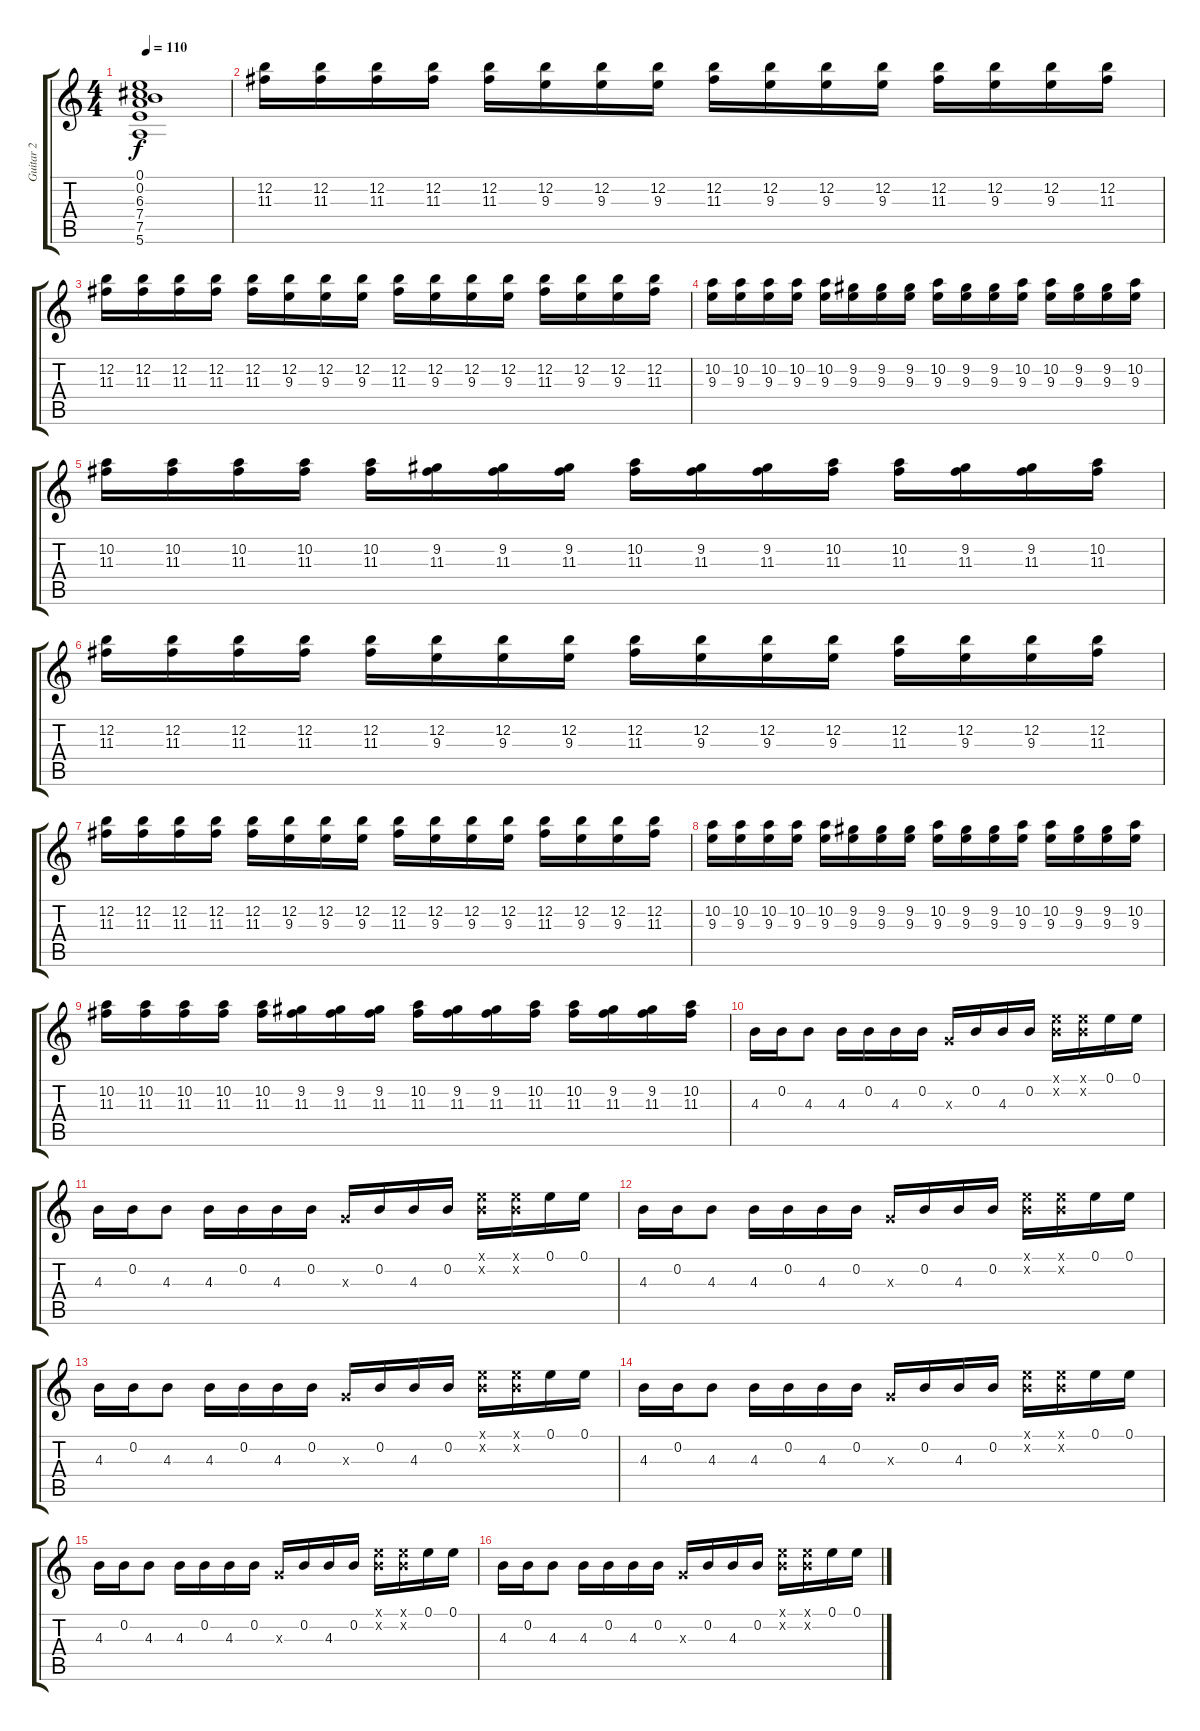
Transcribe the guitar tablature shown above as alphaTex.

\track ("Guitar 2" "Guitar 2") {instrument electricguitarclean}
\staff {score tabs}
\tuning (E4 B3 G3 D3 A2 E2) {hide}
\ts (4 4)
\tempo 110
\clef g2
\ks c
(0.1{t} 0.2{t} 6.3{t} 7.4{t} 7.5{t} 5.6{t}).1{dy f} |
(12.2 11.3).16 (12.2 11.3).16 (12.2 11.3).16 (12.2 11.3).16 (12.2 11.3).16 (12.2 9.3).16 (12.2 9.3).16 (12.2 9.3).16 (12.2 11.3).16 (12.2 9.3).16 (12.2 9.3).16 (12.2 9.3).16 (12.2 11.3).16 (12.2 9.3).16 (12.2 9.3).16 (12.2 11.3).16 |
(12.2 11.3).16 (12.2 11.3).16 (12.2 11.3).16 (12.2 11.3).16 (12.2 11.3).16 (12.2 9.3).16 (12.2 9.3).16 (12.2 9.3).16 (12.2 11.3).16 (12.2 9.3).16 (12.2 9.3).16 (12.2 9.3).16 (12.2 11.3).16 (12.2 9.3).16 (12.2 9.3).16 (12.2 11.3).16 |
(10.2 9.3).16 (10.2 9.3).16 (10.2 9.3).16 (10.2 9.3).16 (10.2 9.3).16 (9.2 9.3).16 (9.2 9.3).16 (9.2 9.3).16 (10.2 9.3).16 (9.2 9.3).16 (9.2 9.3).16 (10.2 9.3).16 (10.2 9.3).16 (9.2 9.3).16 (9.2 9.3).16 (10.2 9.3).16 |
(10.2 11.3).16 (10.2 11.3).16 (10.2 11.3).16 (10.2 11.3).16 (10.2 11.3).16 (9.2 11.3).16 (9.2 11.3).16 (9.2 11.3).16 (10.2 11.3).16 (9.2 11.3).16 (9.2 11.3).16 (10.2 11.3).16 (10.2 11.3).16 (9.2 11.3).16 (9.2 11.3).16 (10.2 11.3).16 |
(12.2 11.3).16 (12.2 11.3).16 (12.2 11.3).16 (12.2 11.3).16 (12.2 11.3).16 (12.2 9.3).16 (12.2 9.3).16 (12.2 9.3).16 (12.2 11.3).16 (12.2 9.3).16 (12.2 9.3).16 (12.2 9.3).16 (12.2 11.3).16 (12.2 9.3).16 (12.2 9.3).16 (12.2 11.3).16 |
(12.2 11.3).16 (12.2 11.3).16 (12.2 11.3).16 (12.2 11.3).16 (12.2 11.3).16 (12.2 9.3).16 (12.2 9.3).16 (12.2 9.3).16 (12.2 11.3).16 (12.2 9.3).16 (12.2 9.3).16 (12.2 9.3).16 (12.2 11.3).16 (12.2 9.3).16 (12.2 9.3).16 (12.2 11.3).16 |
(10.2 9.3).16 (10.2 9.3).16 (10.2 9.3).16 (10.2 9.3).16 (10.2 9.3).16 (9.2 9.3).16 (9.2 9.3).16 (9.2 9.3).16 (10.2 9.3).16 (9.2 9.3).16 (9.2 9.3).16 (10.2 9.3).16 (10.2 9.3).16 (9.2 9.3).16 (9.2 9.3).16 (10.2 9.3).16 |
(10.2 11.3).16 (10.2 11.3).16 (10.2 11.3).16 (10.2 11.3).16 (10.2 11.3).16 (9.2 11.3).16 (9.2 11.3).16 (9.2 11.3).16 (10.2 11.3).16 (9.2 11.3).16 (9.2 11.3).16 (10.2 11.3).16 (10.2 11.3).16 (9.2 11.3).16 (9.2 11.3).16 (10.2 11.3).16 |
4.3.16 0.2.16 4.3.8 4.3.16 0.2.16 4.3.16 0.2.16 0.3{x}.16 0.2.16 4.3.16 0.2.16 (0.1{x} 0.2{x}).16 (0.1{x} 0.2{x}).16 0.1.16 0.1.16 |
4.3.16 0.2.16 4.3.8 4.3.16 0.2.16 4.3.16 0.2.16 0.3{x}.16 0.2.16 4.3.16 0.2.16 (0.1{x} 0.2{x}).16 (0.1{x} 0.2{x}).16 0.1.16 0.1.16 |
4.3.16 0.2.16 4.3.8 4.3.16 0.2.16 4.3.16 0.2.16 0.3{x}.16 0.2.16 4.3.16 0.2.16 (0.1{x} 0.2{x}).16 (0.1{x} 0.2{x}).16 0.1.16 0.1.16 |
4.3.16 0.2.16 4.3.8 4.3.16 0.2.16 4.3.16 0.2.16 0.3{x}.16 0.2.16 4.3.16 0.2.16 (0.1{x} 0.2{x}).16 (0.1{x} 0.2{x}).16 0.1.16 0.1.16 |
4.3.16 0.2.16 4.3.8 4.3.16 0.2.16 4.3.16 0.2.16 0.3{x}.16 0.2.16 4.3.16 0.2.16 (0.1{x} 0.2{x}).16 (0.1{x} 0.2{x}).16 0.1.16 0.1.16 |
4.3.16 0.2.16 4.3.8 4.3.16 0.2.16 4.3.16 0.2.16 0.3{x}.16 0.2.16 4.3.16 0.2.16 (0.1{x} 0.2{x}).16 (0.1{x} 0.2{x}).16 0.1.16 0.1.16 |
4.3.16 0.2.16 4.3.8 4.3.16 0.2.16 4.3.16 0.2.16 0.3{x}.16 0.2.16 4.3.16 0.2.16 (0.1{x} 0.2{x}).16 (0.1{x} 0.2{x}).16 0.1.16 0.1.16
